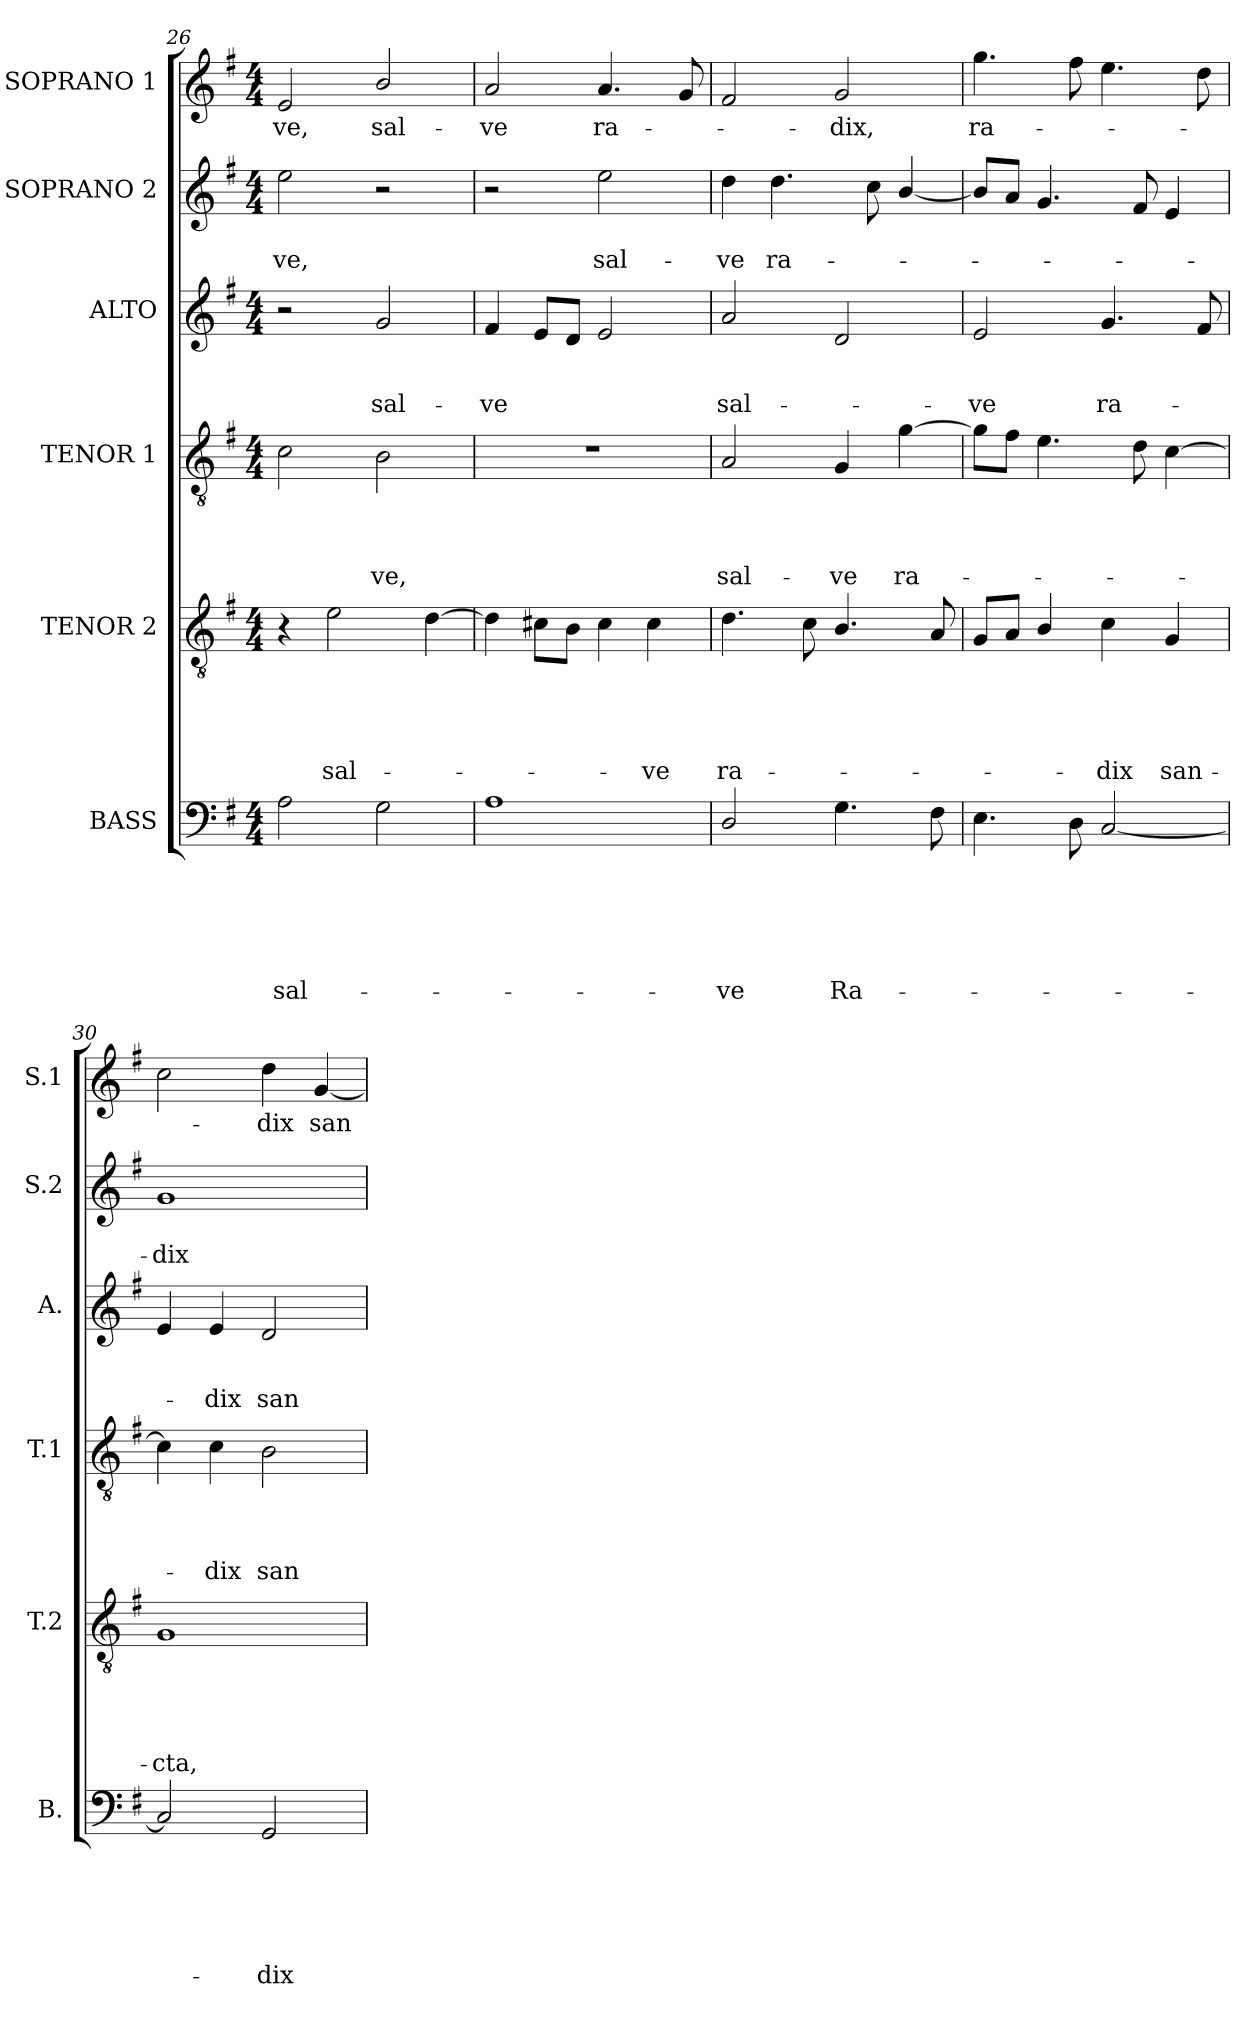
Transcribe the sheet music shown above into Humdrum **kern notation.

**kern	**text	**text	**text	**text	**text	**text	**kern	**text	**text	**text	**text	**text	**kern	**text	**text	**text	**text	**kern	**text	**text	**text	**kern	**text	**text	**kern	**text
*part6	*part6	*part6	*part6	*part6	*part6	*part6	*part5	*part5	*part5	*part5	*part5	*part5	*part4	*part4	*part4	*part4	*part4	*part3	*part3	*part3	*part3	*part2	*part2	*part2	*part1	*part1
*staff6	*staff6	*staff6	*staff6	*staff6	*staff6	*staff6	*staff5	*staff5	*staff5	*staff5	*staff5	*staff5	*staff4	*staff4	*staff4	*staff4	*staff4	*staff3	*staff3	*staff3	*staff3	*staff2	*staff2	*staff2	*staff1	*staff1
*I"BASS	*	*	*	*	*	*	*I"TENOR 2	*	*	*	*	*	*I"TENOR 1	*	*	*	*	*I"ALTO	*	*	*	*I"SOPRANO 2	*	*	*I"SOPRANO 1	*
*I'B.	*	*	*	*	*	*	*I'T.2	*	*	*	*	*	*I'T.1	*	*	*	*	*I'A.	*	*	*	*I'S.2	*	*	*I'S.1	*
*clefF4	*	*	*	*	*	*	*clefGv2	*	*	*	*	*	*clefGv2	*	*	*	*	*clefG2	*	*	*	*clefG2	*	*	*clefG2	*
*k[f#]	*	*	*	*	*	*	*k[f#]	*	*	*	*	*	*k[f#]	*	*	*	*	*k[f#]	*	*	*	*k[f#]	*	*	*k[f#]	*
*G:	*	*	*	*	*	*	*G:	*	*	*	*	*	*G:	*	*	*	*	*G:	*	*	*	*G:	*	*	*G:	*
*M4/4	*	*	*	*	*	*	*M4/4	*	*	*	*	*	*M4/4	*	*	*	*	*M4/4	*	*	*	*M4/4	*	*	*M4/4	*
=26	=26	=26	=26	=26	=26	=26	=26	=26	=26	=26	=26	=26	=26	=26	=26	=26	=26	=26	=26	=26	=26	=26	=26	=26	=26	=26
!	!	!	!	!	!	!LO:LY:b	!	!	!	!	!	!	!	!	!	!	!	!	!	!	!	!	!	!LO:LY:b	!	!LO:LY:b
2A\	.	.	.	.	.	sal-	4r	.	.	.	.	.	2c\	.	.	.	.	2r	.	.	.	2ee\	.	-ve,	2e/	-ve,
!	!	!	!	!	!	!	!	!	!	!	!	!LO:LY:b	!	!	!	!	!	!	!	!	!	!	!	!	!	!
.	.	.	.	.	.	.	2e\	.	.	.	.	sal-	.	.	.	.	.	.	.	.	.	.	.	.	.	.
!	!	!	!	!	!	!	!	!	!	!	!	!	!	!	!	!	!LO:LY:b	!	!	!	!LO:LY:b	!	!	!	!	!LO:LY:b
2G\	.	.	.	.	.	.	.	.	.	.	.	.	2B\	.	.	.	-ve,	2g/	.	.	sal-	2r	.	.	2b/	sal-
.	.	.	.	.	.	.	[>4d\	.	.	.	.	.	.	.	.	.	.	.	.	.	.	.	.	.	.	.
=27	=27	=27	=27	=27	=27	=27	=27	=27	=27	=27	=27	=27	=27	=27	=27	=27	=27	=27	=27	=27	=27	=27	=27	=27	=27	=27
!	!	!	!	!	!	!	!	!	!	!	!	!	!	!	!	!	!	!	!	!	!LO:LY:b	!	!	!	!	!LO:LY:b
1A	.	.	.	.	.	.	4d\]	.	.	.	.	.	1r	.	.	.	.	4f#/	.	.	-ve	2r	.	.	2a/	-ve
.	.	.	.	.	.	.	8c#X\L	.	.	.	.	.	.	.	.	.	.	8e/L	.	.	.	.	.	.	.	.
.	.	.	.	.	.	.	8B\J	.	.	.	.	.	.	.	.	.	.	8d/J	.	.	.	.	.	.	.	.
!	!	!	!	!	!	!	!	!	!	!	!	!	!	!	!	!	!	!	!	!	!	!	!	!LO:LY:b	!	!LO:LY:b
.	.	.	.	.	.	.	4c#\	.	.	.	.	.	.	.	.	.	.	2e/	.	.	.	2ee\	.	sal-	4.a/	ra-
!	!	!	!	!	!	!	!	!	!	!	!	!LO:LY:b	!	!	!	!	!	!	!	!	!	!	!	!	!	!
.	.	.	.	.	.	.	4c#\	.	.	.	.	-ve	.	.	.	.	.	.	.	.	.	.	.	.	.	.
.	.	.	.	.	.	.	.	.	.	.	.	.	.	.	.	.	.	.	.	.	.	.	.	.	8g/	.
!!LO:PB:g=z
=28	=28	=28	=28	=28	=28	=28	=28	=28	=28	=28	=28	=28	=28	=28	=28	=28	=28	=28	=28	=28	=28	=28	=28	=28	=28	=28
!	!	!	!	!	!	!LO:LY:b	!	!	!	!	!	!LO:LY:b	!	!	!	!	!LO:LY:b	!	!	!	!LO:LY:b	!	!	!LO:LY:b	!	!
2D/	.	.	.	.	.	-ve	4.d\	.	.	.	.	ra-	2A/	.	.	.	sal-	2a/	.	.	sal-	4dd\	.	-ve	2f#/	.
!	!	!	!	!	!	!	!	!	!	!	!	!	!	!	!	!	!	!	!	!	!	!	!	!LO:LY:b	!	!
.	.	.	.	.	.	.	.	.	.	.	.	.	.	.	.	.	.	.	.	.	.	4.dd\	.	ra-	.	.
.	.	.	.	.	.	.	8c\	.	.	.	.	.	.	.	.	.	.	.	.	.	.	.	.	.	.	.
!	!	!	!	!	!	!LO:LY:b	!	!	!	!	!	!	!	!	!	!	!LO:LY:b	!	!	!	!	!	!	!	!	!LO:LY:b
4.G\	.	.	.	.	.	Ra-	4.B/	.	.	.	.	.	4G/	.	.	.	-ve	2d/	.	.	.	.	.	.	2g/	-dix,
.	.	.	.	.	.	.	.	.	.	.	.	.	.	.	.	.	.	.	.	.	.	8cc\	.	.	.	.
!	!	!	!	!	!	!	!	!	!	!	!	!	!	!	!	!	!LO:LY:b	!	!	!	!	!	!	!	!	!
.	.	.	.	.	.	.	.	.	.	.	.	.	[>4g\	.	.	.	ra-	.	.	.	.	[<4b/	.	.	.	.
8F#\	.	.	.	.	.	.	8A/	.	.	.	.	.	.	.	.	.	.	.	.	.	.	.	.	.	.	.
=29	=29	=29	=29	=29	=29	=29	=29	=29	=29	=29	=29	=29	=29	=29	=29	=29	=29	=29	=29	=29	=29	=29	=29	=29	=29	=29
!	!	!	!	!	!	!	!	!	!	!	!	!	!	!	!	!	!	!	!	!	!LO:LY:b	!	!	!	!	!LO:LY:b
4.E\	.	.	.	.	.	.	8G/L	.	.	.	.	.	8g\L]	.	.	.	.	2e/	.	.	-ve	8b/L]	.	.	4.gg\	ra-
.	.	.	.	.	.	.	8A/J	.	.	.	.	.	8f#\J	.	.	.	.	.	.	.	.	8a/J	.	.	.	.
.	.	.	.	.	.	.	4B/	.	.	.	.	.	4.e\	.	.	.	.	.	.	.	.	4.g/	.	.	.	.
8D\	.	.	.	.	.	.	.	.	.	.	.	.	.	.	.	.	.	.	.	.	.	.	.	.	8ff#\	.
!	!	!	!	!	!	!	!	!	!	!	!	!LO:LY:b	!	!	!	!	!	!	!	!	!LO:LY:b	!	!	!	!	!
[<2C/	.	.	.	.	.	.	4c\	.	.	.	.	-dix	.	.	.	.	.	4.g/	.	.	ra-	.	.	.	4.ee\	.
.	.	.	.	.	.	.	.	.	.	.	.	.	8d\	.	.	.	.	.	.	.	.	8f#/	.	.	.	.
!	!	!	!	!	!	!	!	!	!	!	!	!LO:LY:b	!	!	!	!	!	!	!	!	!	!	!	!	!	!
.	.	.	.	.	.	.	4G/	.	.	.	.	san-	[>4c\	.	.	.	.	.	.	.	.	4e/	.	.	.	.
.	.	.	.	.	.	.	.	.	.	.	.	.	.	.	.	.	.	8f#/	.	.	.	.	.	.	8dd\	.
=30	=30	=30	=30	=30	=30	=30	=30	=30	=30	=30	=30	=30	=30	=30	=30	=30	=30	=30	=30	=30	=30	=30	=30	=30	=30	=30
!	!	!	!	!	!	!	!	!	!	!	!	!LO:LY:b	!	!	!	!	!	!	!	!	!	!	!	!LO:LY:b	!	!
2C/]	.	.	.	.	.	.	1G	.	.	.	.	-cta,	4c\]	.	.	.	.	4e/	.	.	.	1g	.	-dix	2cc\	.
!	!	!	!	!	!	!	!	!	!	!	!	!	!	!	!	!	!LO:LY:b	!	!	!	!LO:LY:b	!	!	!	!	!
.	.	.	.	.	.	.	.	.	.	.	.	.	4c\	.	.	.	-dix	4e/	.	.	-dix	.	.	.	.	.
!	!	!	!	!	!	!LO:LY:b	!	!	!	!	!	!	!	!	!	!	!LO:LY:b	!	!	!	!LO:LY:b	!	!	!	!	!LO:LY:b
2GG/	.	.	.	.	.	-dix	.	.	.	.	.	.	2B\	.	.	.	san-	2d/	.	.	san-	.	.	.	4dd\	-dix
!	!	!	!	!	!	!	!	!	!	!	!	!	!	!	!	!	!	!	!	!	!	!	!	!	!	!LO:LY:b
.	.	.	.	.	.	.	.	.	.	.	.	.	.	.	.	.	.	.	.	.	.	.	.	.	[<4g/	san-
=	=	=	=	=	=	=	=	=	=	=	=	=	=	=	=	=	=	=	=	=	=	=	=	=	=	=
*-	*-	*-	*-	*-	*-	*-	*-	*-	*-	*-	*-	*-	*-	*-	*-	*-	*-	*-	*-	*-	*-	*-	*-	*-	*-	*-
